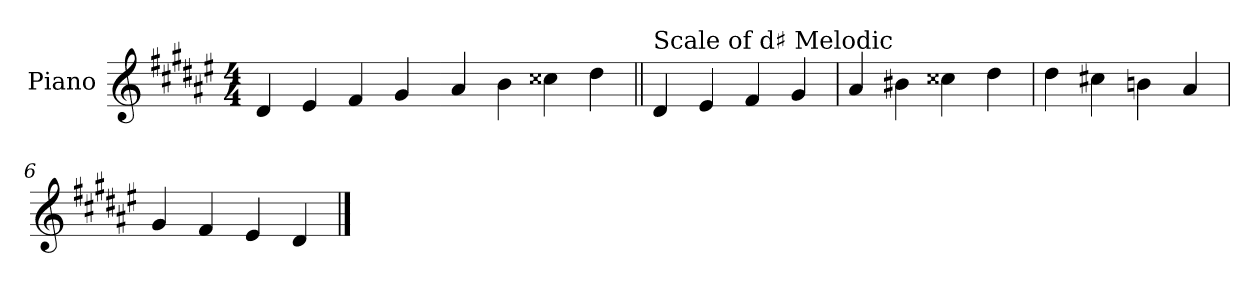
**kern
*part1
*staff1
*I"Piano
*I'Pno.
*clefG2
*k[f#c#g#d#a#e#]
*M4/4
*MM80
=1
4d#/
4e#/
4f#/
4g#/
=2-
4a#/
4b\
4cc##X\
4dd#\
!!LO:LB:g=z
=3||
!LO:TX:a:t=Scale of d♯ Melodic
4d#/
4e#/
4f#/
4g#/
=4`
4a#/
4b#X\
4cc##X\
4dd#\
=5
4dd#\
4cc#X\
4bn\
4a#/
=6`
4g#/
4f#/
4e#/
4d#/
==
*-
